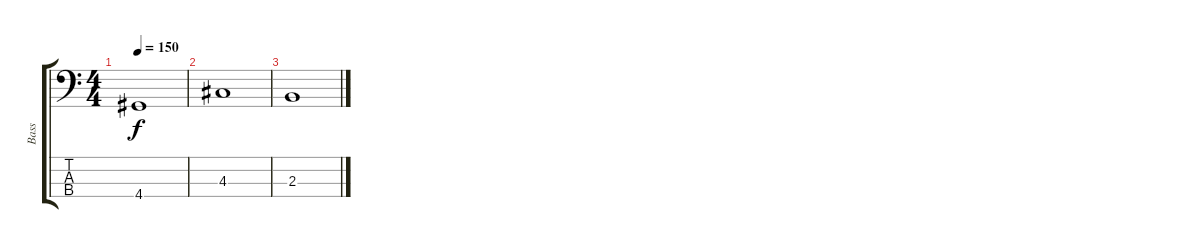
\track ("Bass" "Bass") {instrument electricbassfinger}
\staff {score tabs}
\tuning (G2 D2 A1 E1) {hide}
\ts (4 4)
\tempo 150
\clef f4
\ks c
4.4.1{dy f} |
4.3.1 |
2.3.1
